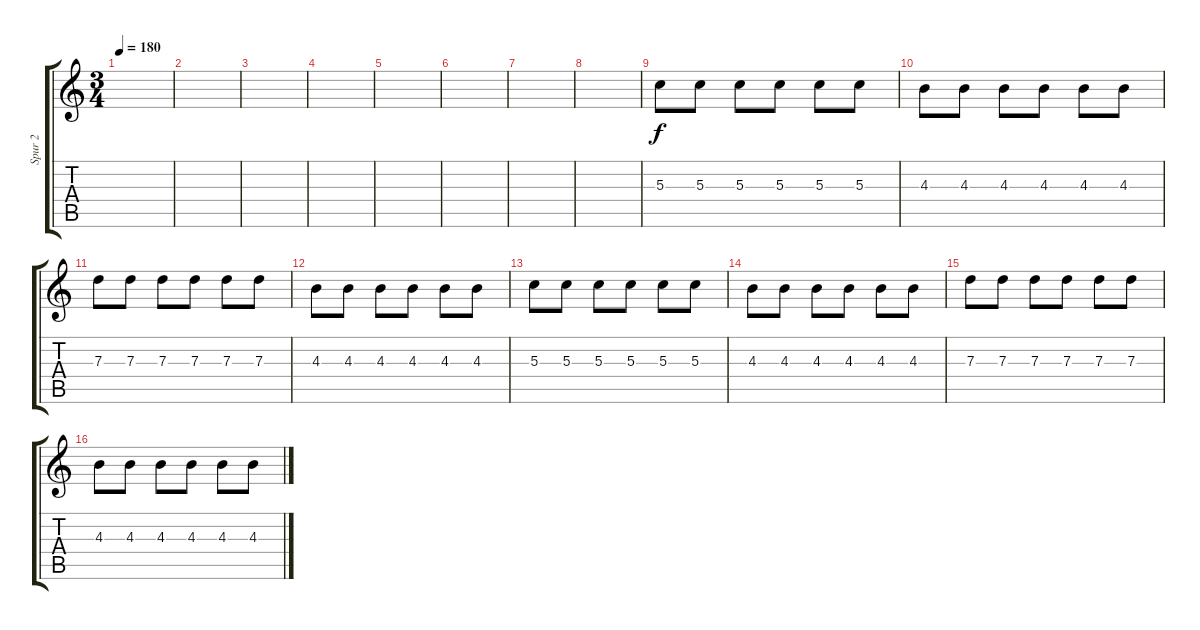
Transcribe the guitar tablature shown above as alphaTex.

\track ("Spur 2" "Spur 2") {instrument overdrivenguitar}
\staff {score tabs}
\tuning (E4 B3 G3 D3 A2 E2) {hide}
\ts (3 4)
\tempo 180
\clef g2
\ks c
|
|
|
|
|
|
|
|
5.3.8 5.3.8 5.3.8 5.3.8 5.3.8 5.3.8 |
4.3.8 4.3.8 4.3.8 4.3.8 4.3.8 4.3.8 |
7.3.8 7.3.8 7.3.8 7.3.8 7.3.8 7.3.8 |
4.3.8 4.3.8 4.3.8 4.3.8 4.3.8 4.3.8 |
5.3.8 5.3.8 5.3.8 5.3.8 5.3.8 5.3.8 |
4.3.8 4.3.8 4.3.8 4.3.8 4.3.8 4.3.8 |
7.3.8 7.3.8 7.3.8 7.3.8 7.3.8 7.3.8 |
4.3.8 4.3.8 4.3.8 4.3.8 4.3.8 4.3.8
